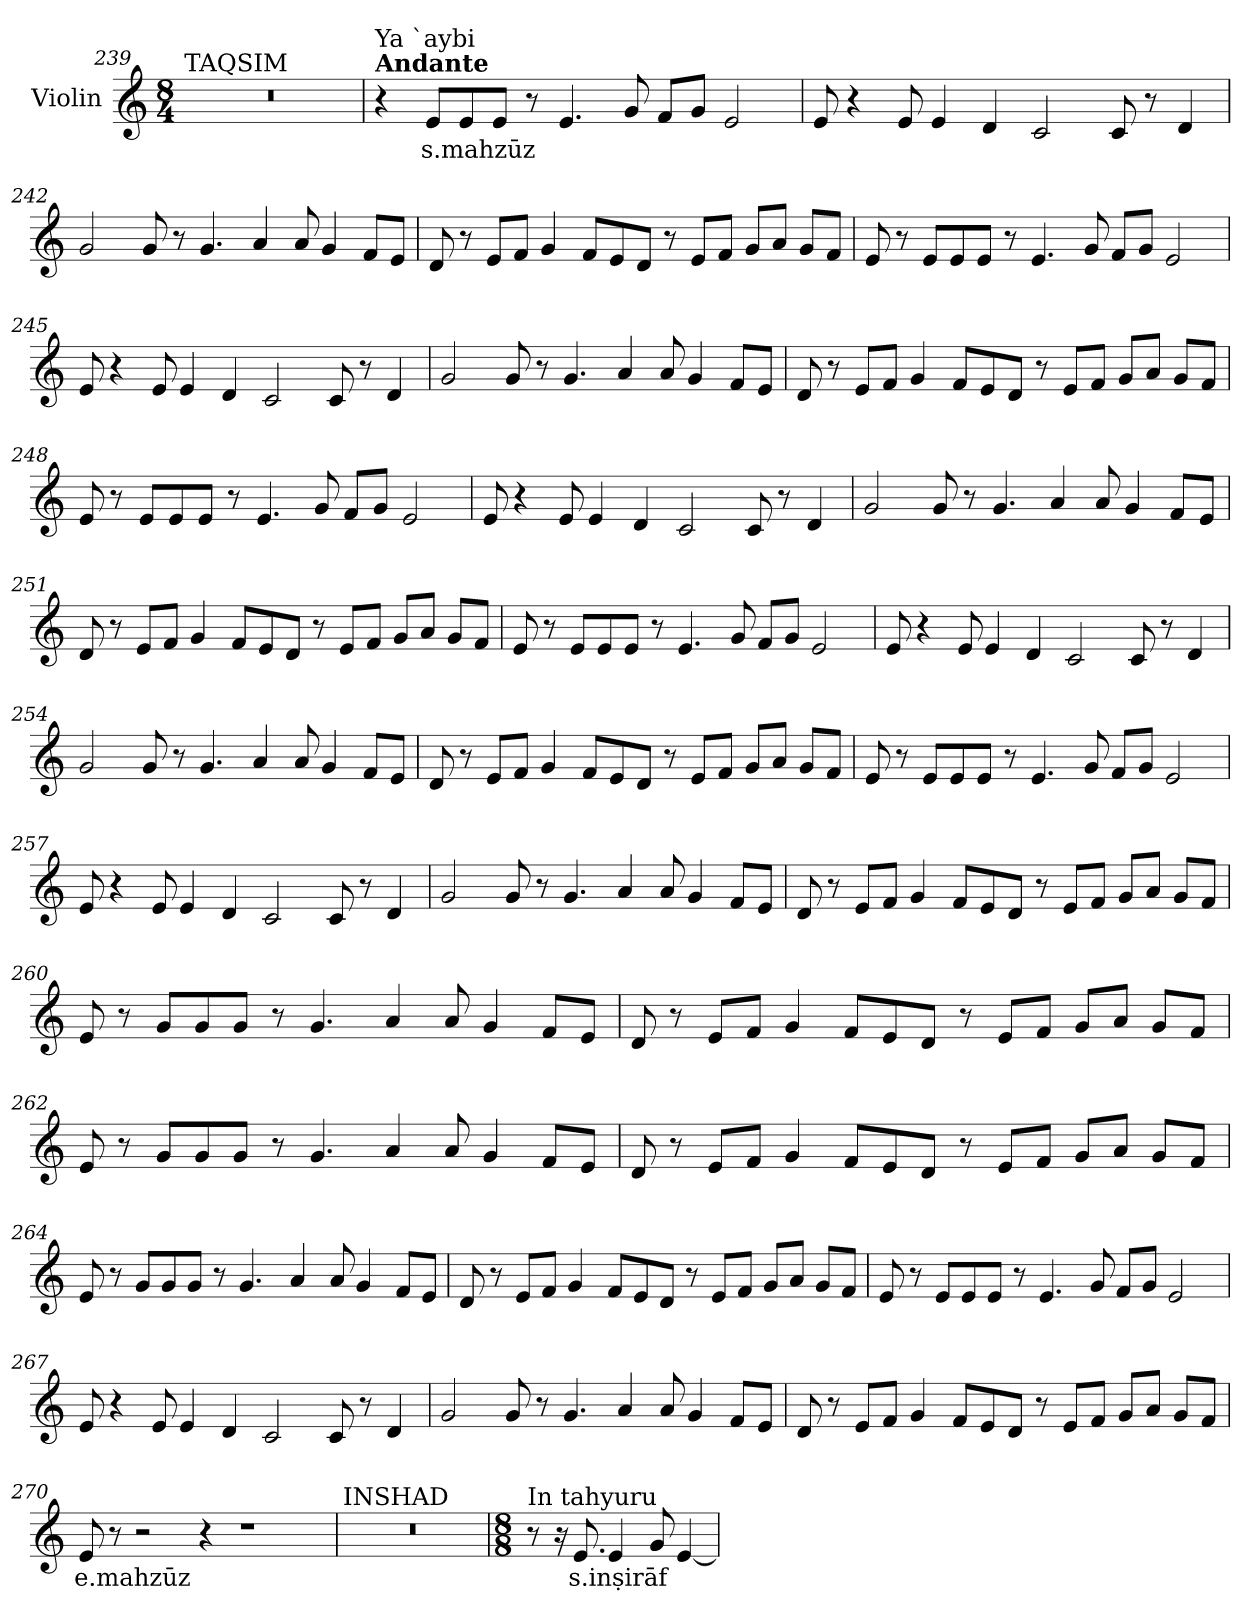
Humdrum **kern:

**kern	**text
*part1	*part1
*staff1	*staff1
*I"Violin	*
!!LO:LB:g=z
*clefG2	*
*k[]	*
*M8/4	*
=239	=239
!LO:TX:a:t=TAQSIM	!
0r	.
=240	=240
*MM70	*
!LO:TX:a:B:t=Andante	!
!LO:TX:a:t=Ya `aybi	!
4r	.
!	!LO:LY:b
8e/L	s.mahzūz
8e/	.
8e/J	.
8r	.
4.e/	.
8g/	.
8f/L	.
8g/J	.
2e/	.
=241	=241
8e/	.
4r	.
8e/	.
4e/	.
4d/	.
2c/	.
8c/	.
8r	.
4d/	.
!!LO:LB:g=z
=242	=242
2g/	.
8g/	.
8r	.
4.g/	.
4a/	.
8a/	.
4g/	.
8f/L	.
8e/J	.
=243	=243
8d/	.
8r	.
8e/L	.
8f/J	.
4g/	.
8f/L	.
8e/	.
8d/J	.
8r	.
8e/L	.
8f/J	.
8g/L	.
8a/J	.
8g/L	.
8f/J	.
!!LO:LB:g=z
=244	=244
8e/	.
8r	.
8e/L	.
8e/	.
8e/J	.
8r	.
4.e/	.
8g/	.
8f/L	.
8g/J	.
2e/	.
=245	=245
8e/	.
4r	.
8e/	.
4e/	.
4d/	.
2c/	.
8c/	.
8r	.
4d/	.
!!LO:LB:g=z
=246	=246
2g/	.
8g/	.
8r	.
4.g/	.
4a/	.
8a/	.
4g/	.
8f/L	.
8e/J	.
=247	=247
8d/	.
8r	.
8e/L	.
8f/J	.
4g/	.
8f/L	.
8e/	.
8d/J	.
8r	.
8e/L	.
8f/J	.
8g/L	.
8a/J	.
8g/L	.
8f/J	.
!!LO:LB:g=z
=248	=248
8e/	.
8r	.
8e/L	.
8e/	.
8e/J	.
8r	.
4.e/	.
8g/	.
8f/L	.
8g/J	.
2e/	.
=249	=249
8e/	.
4r	.
8e/	.
4e/	.
4d/	.
2c/	.
8c/	.
8r	.
4d/	.
!!LO:LB:g=z
=250	=250
2g/	.
8g/	.
8r	.
4.g/	.
4a/	.
8a/	.
4g/	.
8f/L	.
8e/J	.
=251	=251
8d/	.
8r	.
8e/L	.
8f/J	.
4g/	.
8f/L	.
8e/	.
8d/J	.
8r	.
8e/L	.
8f/J	.
8g/L	.
8a/J	.
8g/L	.
8f/J	.
!!LO:LB:g=z
=252	=252
8e/	.
8r	.
8e/L	.
8e/	.
8e/J	.
8r	.
4.e/	.
8g/	.
8f/L	.
8g/J	.
2e/	.
=253	=253
8e/	.
4r	.
8e/	.
4e/	.
4d/	.
2c/	.
8c/	.
8r	.
4d/	.
!!LO:PB:g=z
=254	=254
2g/	.
8g/	.
8r	.
4.g/	.
4a/	.
8a/	.
4g/	.
8f/L	.
8e/J	.
=255	=255
8d/	.
8r	.
8e/L	.
8f/J	.
4g/	.
8f/L	.
8e/	.
8d/J	.
8r	.
8e/L	.
8f/J	.
8g/L	.
8a/J	.
8g/L	.
8f/J	.
!!LO:LB:g=z
=256	=256
8e/	.
8r	.
8e/L	.
8e/	.
8e/J	.
8r	.
4.e/	.
8g/	.
8f/L	.
8g/J	.
2e/	.
=257	=257
8e/	.
4r	.
8e/	.
4e/	.
4d/	.
2c/	.
8c/	.
8r	.
4d/	.
!!LO:LB:g=z
=258	=258
2g/	.
8g/	.
8r	.
4.g/	.
4a/	.
8a/	.
4g/	.
8f/L	.
8e/J	.
=259	=259
8d/	.
8r	.
8e/L	.
8f/J	.
4g/	.
8f/L	.
8e/	.
8d/J	.
8r	.
8e/L	.
8f/J	.
8g/L	.
8a/J	.
8g/L	.
8f/J	.
!!LO:LB:g=z
=260	=260
8e/	.
8r	.
8g/L	.
8g/	.
8g/J	.
8r	.
4.g/	.
4a/	.
8a/	.
4g/	.
8f/L	.
8e/J	.
=261	=261
8d/	.
8r	.
8e/L	.
8f/J	.
4g/	.
8f/L	.
8e/	.
8d/J	.
8r	.
8e/L	.
8f/J	.
8g/L	.
8a/J	.
8g/L	.
8f/J	.
!!LO:LB:g=z
=262	=262
8e/	.
8r	.
8g/L	.
8g/	.
8g/J	.
8r	.
4.g/	.
4a/	.
8a/	.
4g/	.
8f/L	.
8e/J	.
=263	=263
8d/	.
8r	.
8e/L	.
8f/J	.
4g/	.
8f/L	.
8e/	.
8d/J	.
8r	.
8e/L	.
8f/J	.
8g/L	.
8a/J	.
8g/L	.
8f/J	.
!!LO:LB:g=z
=264	=264
8e/	.
8r	.
8g/L	.
8g/	.
8g/J	.
8r	.
4.g/	.
4a/	.
8a/	.
4g/	.
8f/L	.
8e/J	.
=265	=265
8d/	.
8r	.
8e/L	.
8f/J	.
4g/	.
8f/L	.
8e/	.
8d/J	.
8r	.
8e/L	.
8f/J	.
8g/L	.
8a/J	.
8g/L	.
8f/J	.
!!LO:LB:g=z
=266	=266
8e/	.
8r	.
8e/L	.
8e/	.
8e/J	.
8r	.
4.e/	.
8g/	.
8f/L	.
8g/J	.
2e/	.
=267	=267
8e/	.
4r	.
8e/	.
4e/	.
4d/	.
2c/	.
8c/	.
8r	.
4d/	.
!!LO:LB:g=z
=268	=268
2g/	.
8g/	.
8r	.
4.g/	.
4a/	.
8a/	.
4g/	.
8f/L	.
8e/J	.
=269	=269
8d/	.
8r	.
8e/L	.
8f/J	.
4g/	.
8f/L	.
8e/	.
8d/J	.
8r	.
8e/L	.
8f/J	.
8g/L	.
8a/J	.
8g/L	.
8f/J	.
=270	=270
!	!LO:LY:b
8e/	e.mahzūz
8r	.
2r	.
4r	.
1r	.
!!LO:PB:g=z
=271	=271
!LO:TX:a:t=INSHAD	!
0r	.
=272	=272
*M8/8	*
*MM45	*
!LO:TX:a:t=In tahyuru	!
8r	.
16r	.
!	!LO:LY:b
8.e/	s.inṣirāf
4e/	.
8g/	.
[4e/	.
=	=
*-	*-
